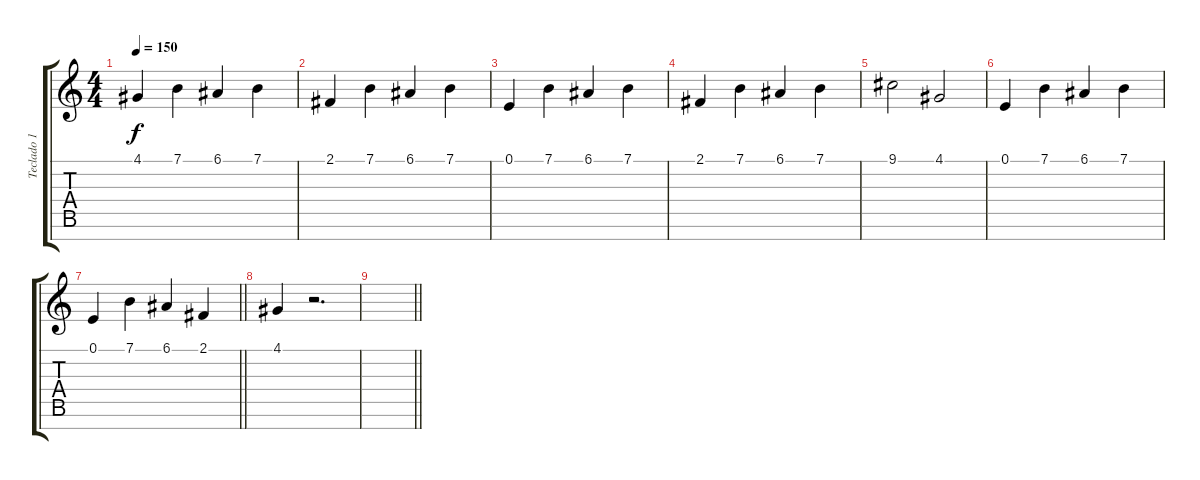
\track ("Teclado 1" "Teclado 1") {instrument pad1newage}
\staff {score tabs}
\tuning (E4 B3 G3 D3 A2 E2 B1) {hide}
\ts (4 4)
\tempo 150
\clef g2
\ks c
4.1.4{dy f} 7.1.4 6.1.4 7.1.4 |
2.1.4 7.1.4 6.1.4 7.1.4 |
0.1.4 7.1.4 6.1.4 7.1.4 |
2.1.4 7.1.4 6.1.4 7.1.4 |
9.1.2 4.1.2 |
0.1.4 7.1.4 6.1.4 7.1.4 |
\barLineRight lightlight
0.1.4 7.1.4 6.1.4 2.1.4 |
4.1.4 r.2{d} |
\barLineRight lightlight
